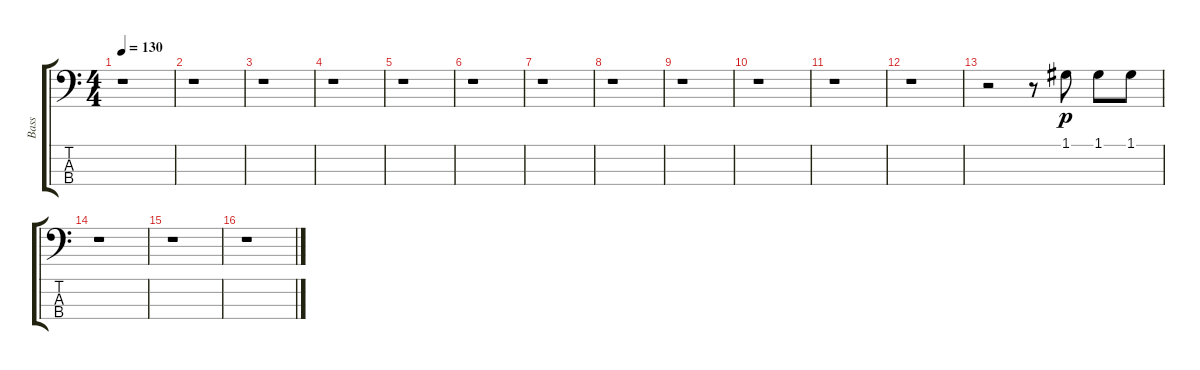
\track ("Bass" "Bass") {instrument fretlessbass}
\staff {score tabs}
\tuning (G2 D2 A1 E1) {hide}
\ts (4 4)
\tempo 130
\clef f4
\ks c
r.1{dy p instrument fretlessbass} |
r.1 |
r.1 |
r.1 |
r.1 |
r.1 |
r.1 |
r.1 |
r.1 |
r.1 |
r.1 |
r.1 |
r.2 r.8 1.1.8 1.1.8 1.1.8 |
r.1 |
r.1 |
r.1
